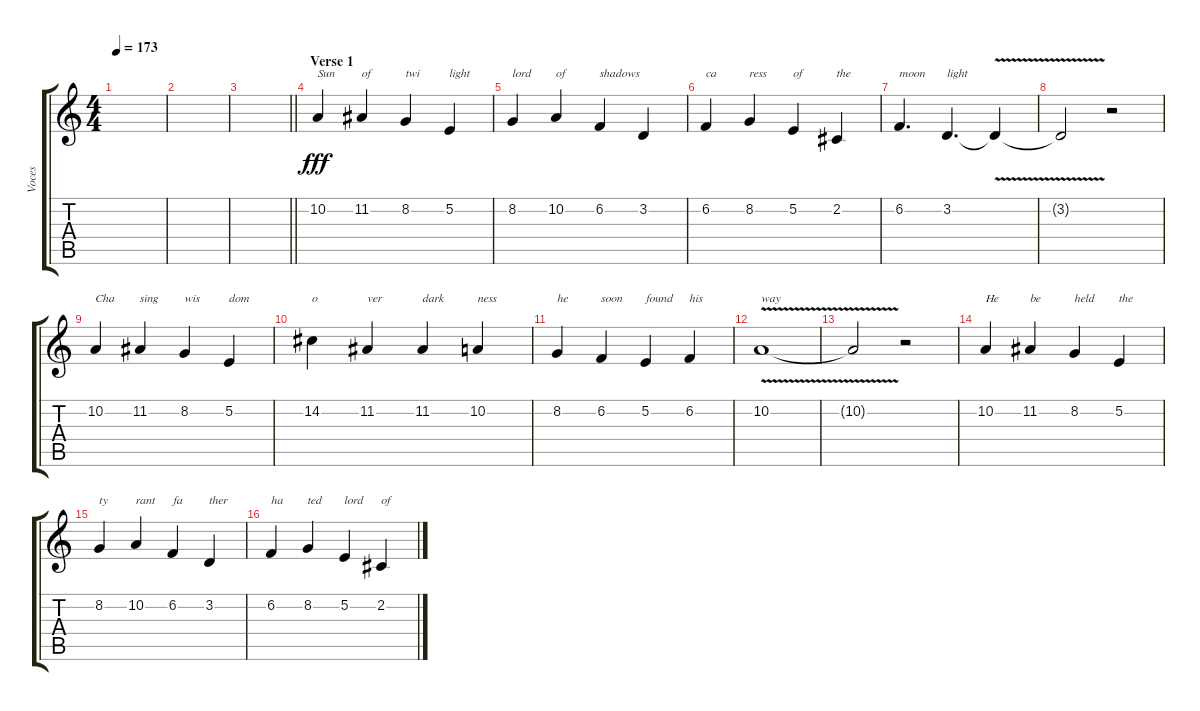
\track ("Voces" "Voces") {instrument stringensemble1}
\staff {score tabs}
\tuning (E4 B3 G3 D3 A2 E2) {hide}
\ts (4 4)
\tempo 173
\clef g2
\ks c
|
|
\barLineRight lightlight
|
\section ("" "Verse 1")
10.2.4{txt "Sun" dy fff volume 16} 11.2.4{txt "of"} 8.2.4{txt "twi"} 5.2.4{txt "light"} |
8.2.4{txt "lord"} 10.2.4{txt "of"} 6.2.4{txt "shadows"} 3.2.4 |
6.2.4{txt "ca"} 8.2.4{txt "ress"} 5.2.4{txt "of"} 2.2.4{txt "the"} |
6.2.4{d txt "moon"} 3.2.4{d txt "light"} 3.2{v t}.4 |
3.2{t}.2 r.2 |
10.2.4{txt "Cha"} 11.2.4{txt "sing"} 8.2.4{txt "wis"} 5.2.4{txt "dom"} |
14.2.4{txt "o"} 11.2.4{txt "ver"} 11.2.4{txt "dark"} 10.2.4{txt "ness"} |
8.2.4{txt "he"} 6.2.4{txt "soon"} 5.2.4{txt "found"} 6.2.4{txt "his"} |
10.2{v}.1{txt "way"} |
10.2{t}.2 r.2 |
10.2.4{txt "He"} 11.2.4{txt "be"} 8.2.4{txt "held"} 5.2.4{txt "the"} |
8.2.4{txt "ty"} 10.2.4{txt "rant"} 6.2.4{txt "fa"} 3.2.4{txt "ther"} |
6.2.4{txt "ha"} 8.2.4{txt "ted"} 5.2.4{txt "lord"} 2.2.4{txt "of"}
